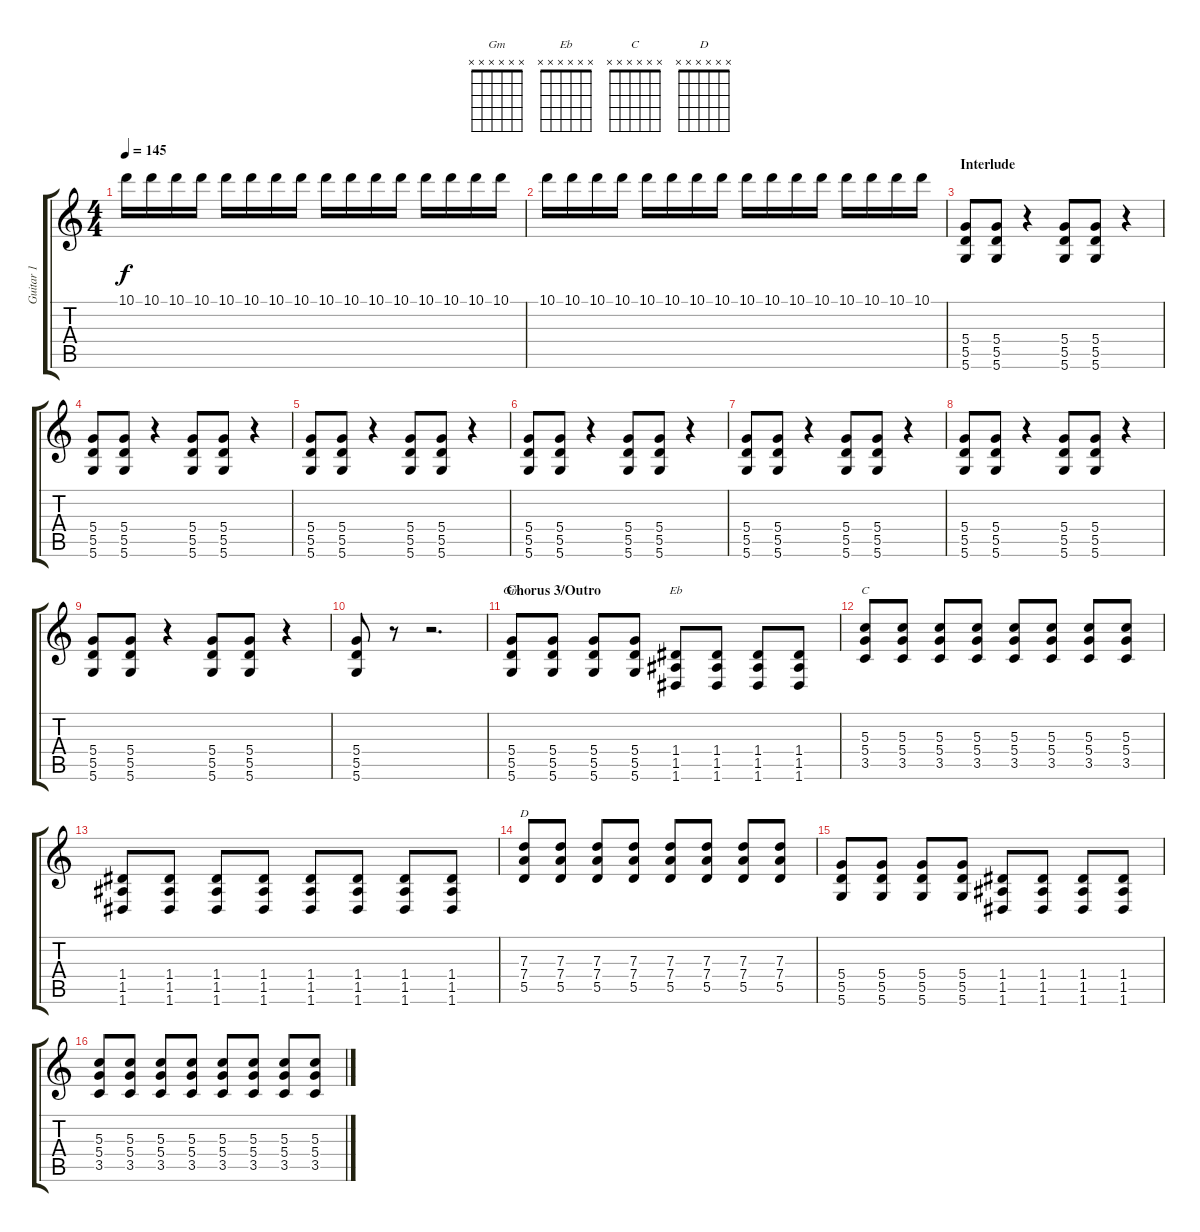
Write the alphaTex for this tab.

\track ("Guitar 1" "Guitar 1") {instrument overdrivenguitar}
\staff {score tabs}
\tuning (E4 B3 G3 D3 A2 D2) {hide}
\chord ("Gm" x x x x x x)
\chord ("Eb" x x x x x x)
\chord ("C" x x x x x x)
\chord ("D" x x x x x x)
\ts (4 4)
\tempo 145
\clef g2
\ks c
10.1.16{dy f} 10.1.16 10.1.16 10.1.16 10.1.16 10.1.16 10.1.16 10.1.16 10.1.16 10.1.16 10.1.16 10.1.16 10.1.16 10.1.16 10.1.16 10.1.16 |
10.1.16 10.1.16 10.1.16 10.1.16 10.1.16 10.1.16 10.1.16 10.1.16 10.1.16 10.1.16 10.1.16 10.1.16 10.1.16 10.1.16 10.1.16 10.1.16 |
\section ("" "Interlude")
(5.4 5.5 5.6).8 (5.4 5.5 5.6).8 r.4 (5.4 5.5 5.6).8 (5.4 5.5 5.6).8 r.4 |
(5.4 5.5 5.6).8 (5.4 5.5 5.6).8 r.4 (5.4 5.5 5.6).8 (5.4 5.5 5.6).8 r.4 |
(5.4 5.5 5.6).8 (5.4 5.5 5.6).8 r.4 (5.4 5.5 5.6).8 (5.4 5.5 5.6).8 r.4 |
(5.4 5.5 5.6).8 (5.4 5.5 5.6).8 r.4 (5.4 5.5 5.6).8 (5.4 5.5 5.6).8 r.4 |
(5.4 5.5 5.6).8 (5.4 5.5 5.6).8 r.4 (5.4 5.5 5.6).8 (5.4 5.5 5.6).8 r.4 |
(5.4 5.5 5.6).8 (5.4 5.5 5.6).8 r.4 (5.4 5.5 5.6).8 (5.4 5.5 5.6).8 r.4 |
(5.4 5.5 5.6).8 (5.4 5.5 5.6).8 r.4 (5.4 5.5 5.6).8 (5.4 5.5 5.6).8 r.4 |
(5.4 5.5 5.6).8 r.8 r.2{d} |
\section ("" "Chorus 3/Outro")
(5.4 5.5 5.6).8{ch "Gm"} (5.4 5.5 5.6).8 (5.4 5.5 5.6).8 (5.4 5.5 5.6).8 (1.4 1.5 1.6).8{ch "Eb"} (1.4 1.5 1.6).8 (1.4 1.5 1.6).8 (1.4 1.5 1.6).8 |
(5.3 5.4 3.5).8{ch "C"} (5.3 5.4 3.5).8 (5.3 5.4 3.5).8 (5.3 5.4 3.5).8 (5.3 5.4 3.5).8 (5.3 5.4 3.5).8 (5.3 5.4 3.5).8 (5.3 5.4 3.5).8 |
(1.4 1.5 1.6).8 (1.4 1.5 1.6).8 (1.4 1.5 1.6).8 (1.4 1.5 1.6).8 (1.4 1.5 1.6).8 (1.4 1.5 1.6).8 (1.4 1.5 1.6).8 (1.4 1.5 1.6).8 |
(7.3 7.4 5.5).8{ch "D"} (7.3 7.4 5.5).8 (7.3 7.4 5.5).8 (7.3 7.4 5.5).8 (7.3 7.4 5.5).8 (7.3 7.4 5.5).8 (7.3 7.4 5.5).8 (7.3 7.4 5.5).8 |
(5.4 5.5 5.6).8 (5.4 5.5 5.6).8 (5.4 5.5 5.6).8 (5.4 5.5 5.6).8 (1.4 1.5 1.6).8 (1.4 1.5 1.6).8 (1.4 1.5 1.6).8 (1.4 1.5 1.6).8 |
(5.3 5.4 3.5).8 (5.3 5.4 3.5).8 (5.3 5.4 3.5).8 (5.3 5.4 3.5).8 (5.3 5.4 3.5).8 (5.3 5.4 3.5).8 (5.3 5.4 3.5).8 (5.3 5.4 3.5).8
